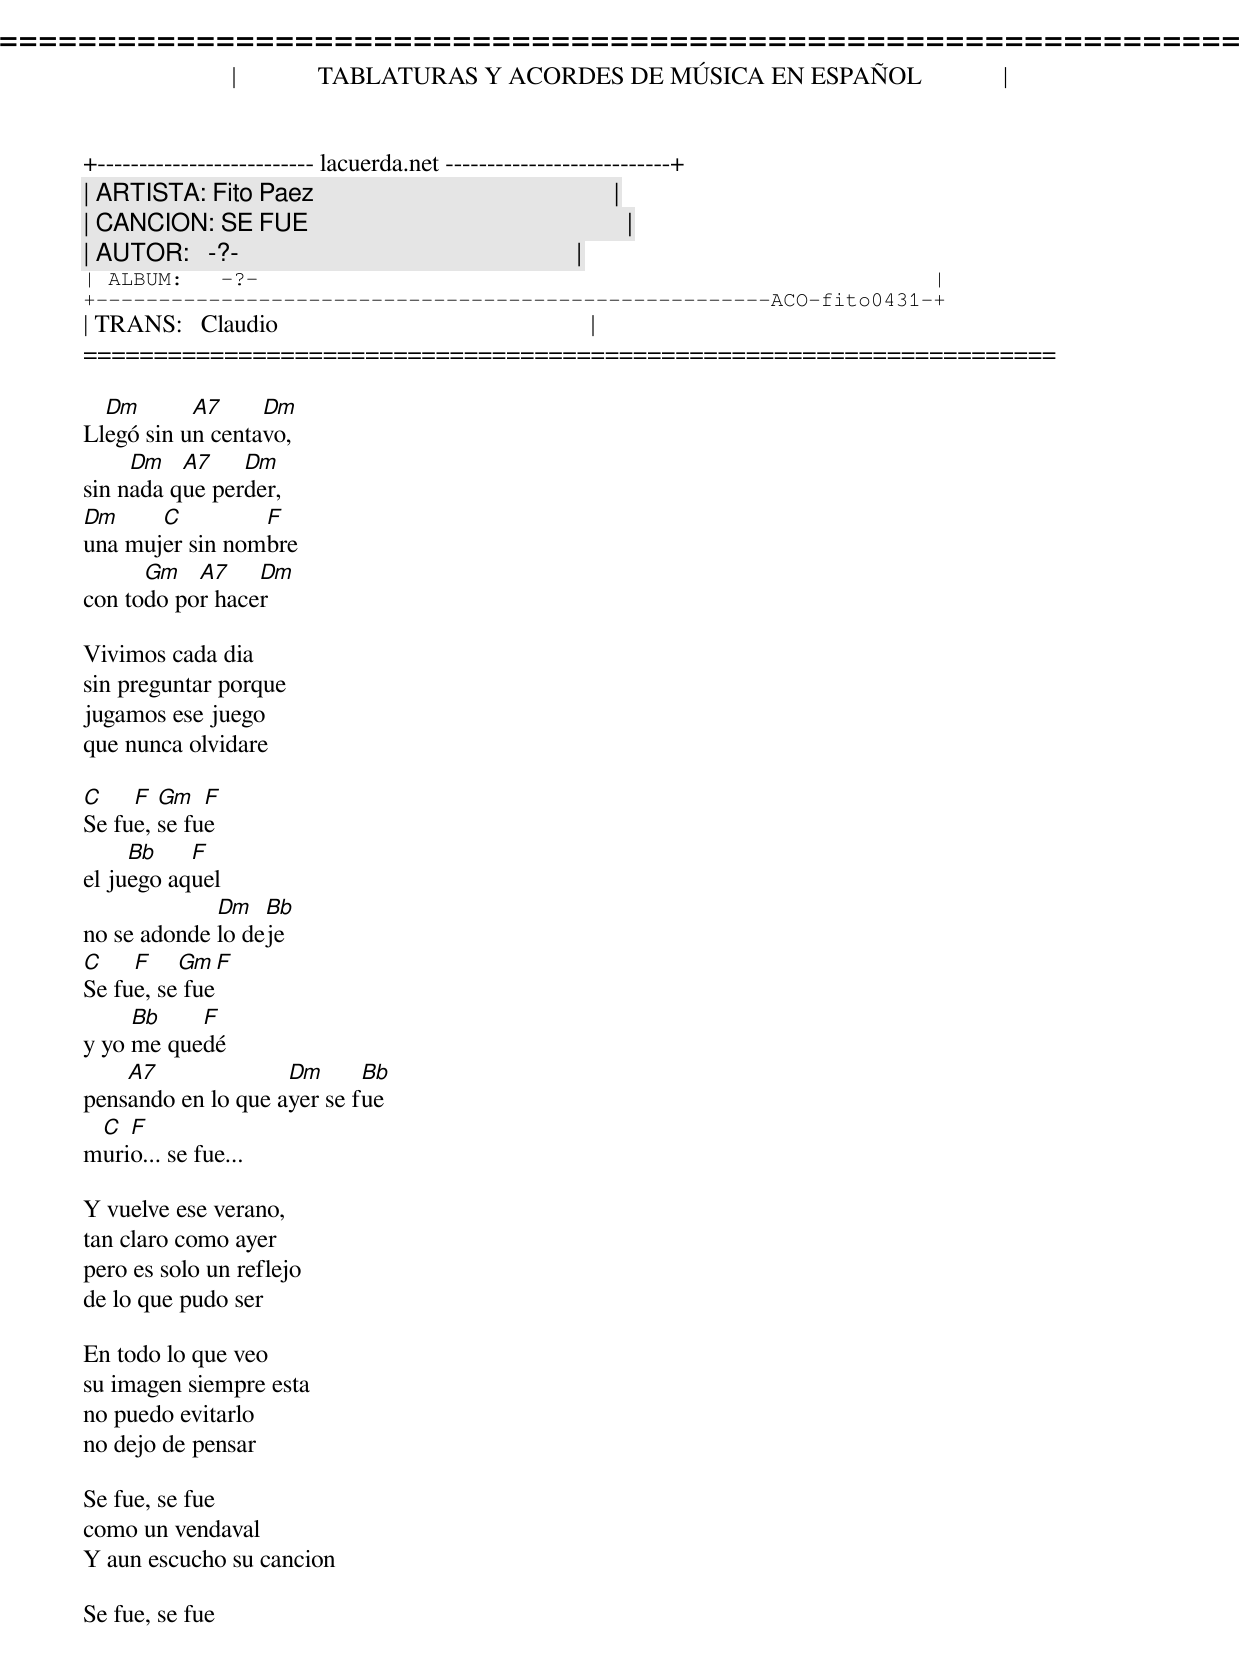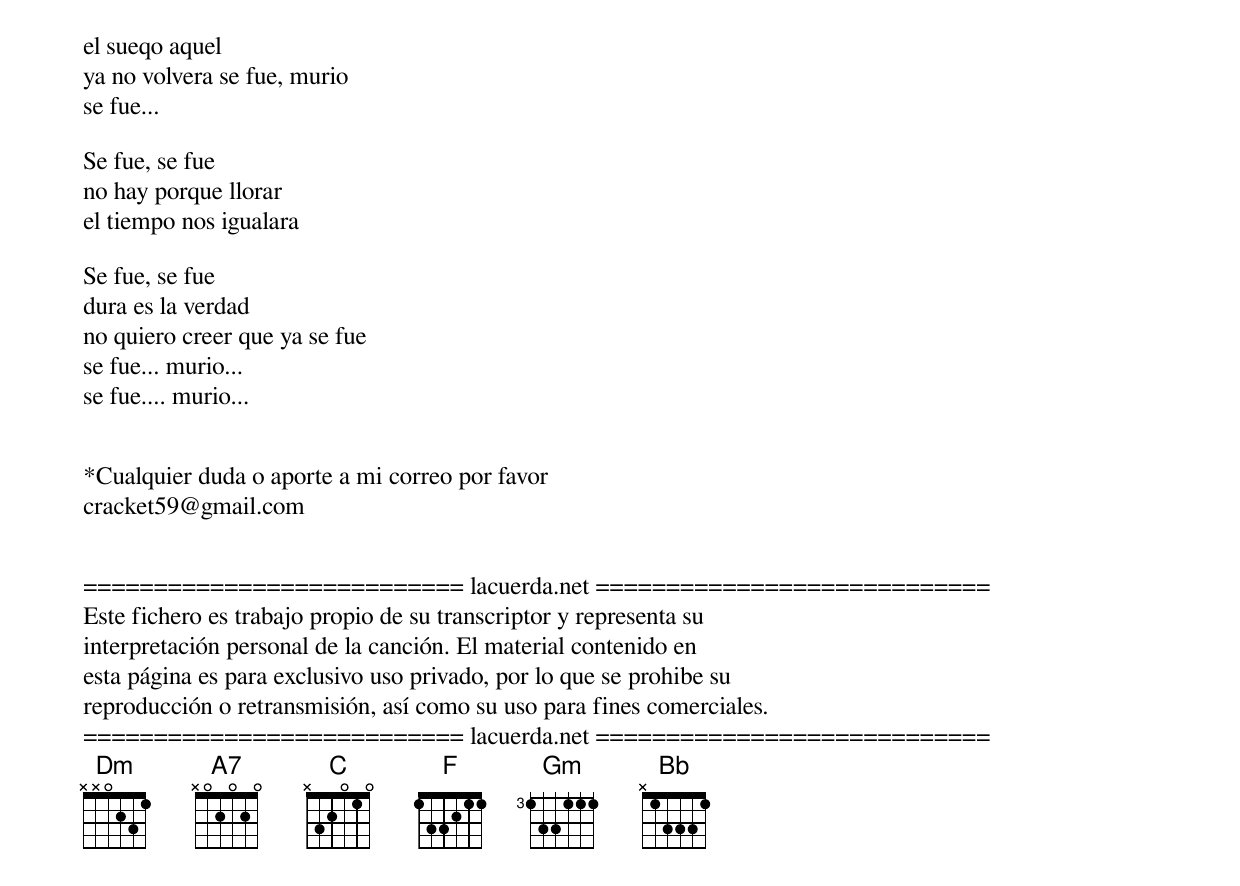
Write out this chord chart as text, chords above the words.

=====================================================================
|             TABLATURAS Y ACORDES DE MÚSICA EN ESPAÑOL             |
+-------------------------- lacuerda.net ---------------------------+
| ARTISTA: Fito Paez                                                |
| CANCION: SE FUE                                                   |
| AUTOR:   -?-                                                      |
| ALBUM:   -?-                                                      |
+------------------------------------------------------ACO-fito0431-+
| TRANS:   Claudio                                                  |
=====================================================================

  Dm       A7     Dm
Llegó sin un centavo,
     Dm   A7    Dm
sin nada que perder,
Dm     C         F
una mujer sin nombre
      Gm   A7    Dm
con todo por hacer

Vivimos cada dia
sin preguntar porque
jugamos ese juego
que nunca olvidare

C    F  Gm   F
Se fue, se fue
     Bb    F
el juego aquel
             Dm   Bb
no se adonde lo deje
C    F    Gm  F
Se fue, se fue
     Bb    F
y yo me quedé
    A7              Dm      Bb
pensando en lo que ayer se fue
 C  F
murio... se fue...

Y vuelve ese verano,
tan claro como ayer
pero es solo un reflejo
de lo que pudo ser

En todo lo que veo
su imagen siempre esta
no puedo evitarlo
no dejo de pensar

Se fue, se fue
como un vendaval
Y aun escucho su cancion

Se fue, se fue
el sueqo aquel
ya no volvera se fue, murio
se fue...

Se fue, se fue
no hay porque llorar
el tiempo nos igualara

Se fue, se fue
dura es la verdad
no quiero creer que ya se fue
se fue... murio...
se fue.... murio...


*Cualquier duda o aporte a mi correo por favor
cracket59@gmail.com


=========================== lacuerda.net ============================
Este fichero es trabajo propio de su transcriptor y representa su
interpretación personal de la canción. El material contenido en
esta página es para exclusivo uso privado, por lo que se prohibe su
reproducción o retransmisión, así como su uso para fines comerciales.
=========================== lacuerda.net ============================
